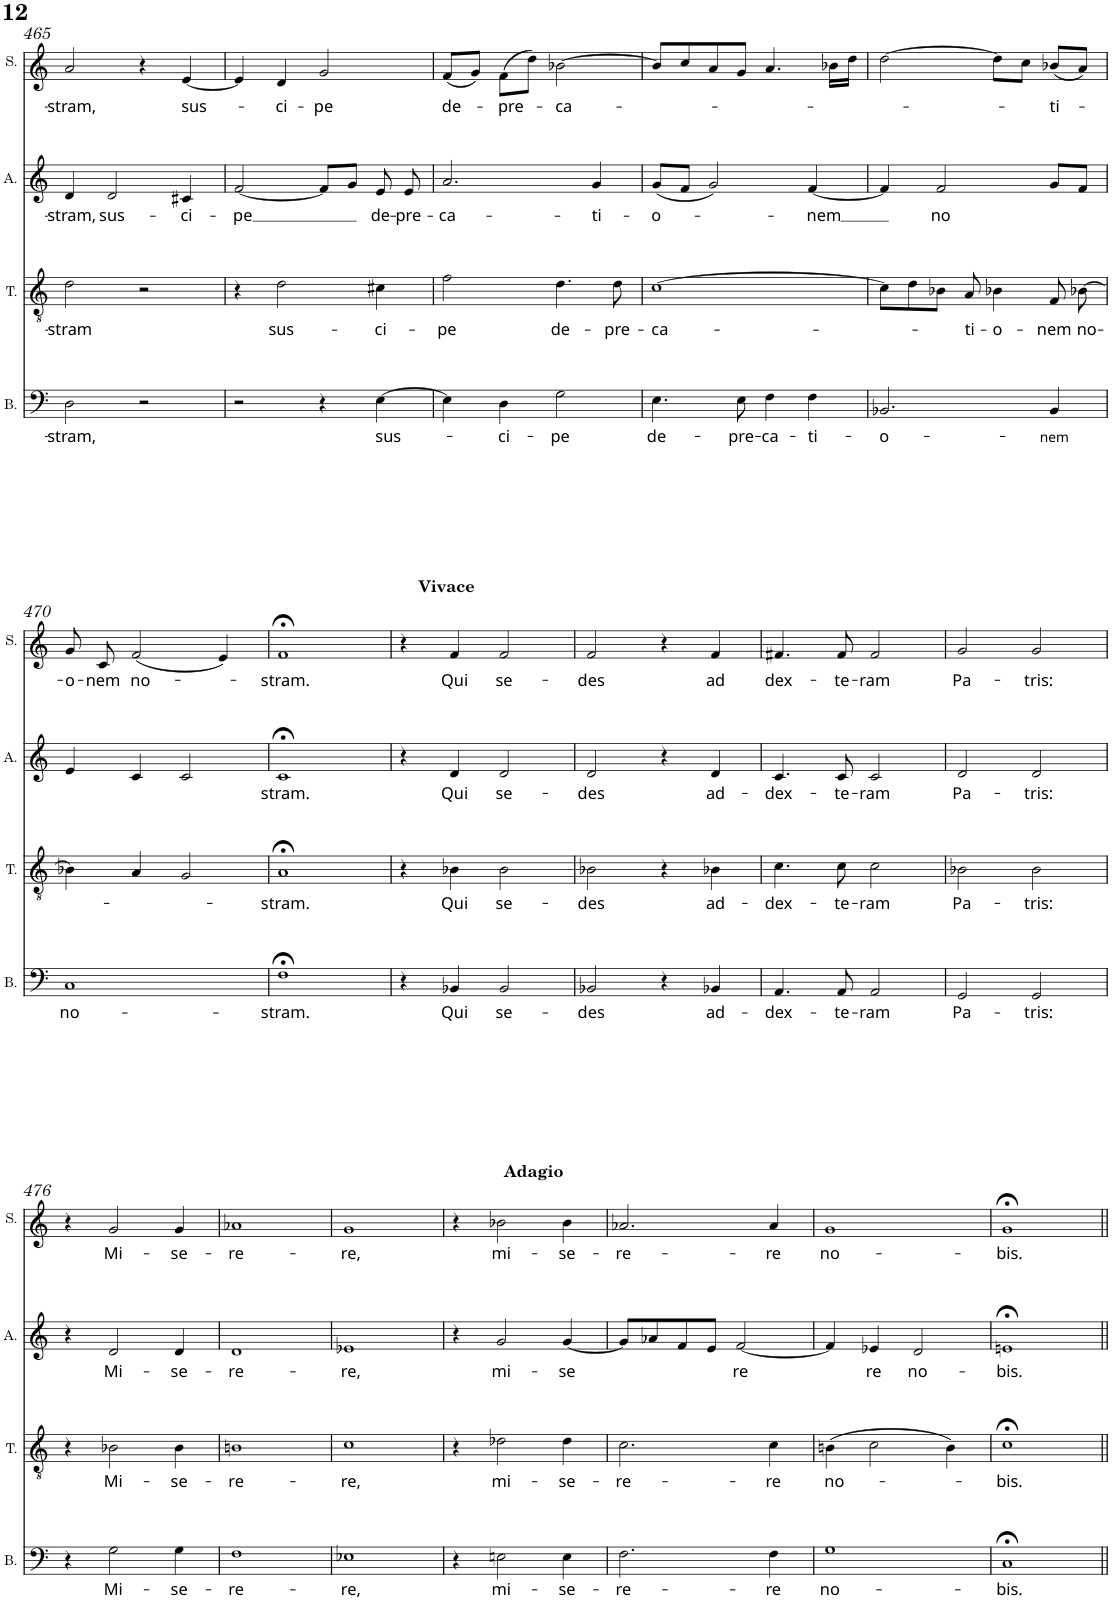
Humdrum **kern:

**kern	**text	**kern	**text	**kern	**text	**kern	**text
*part4	*part4	*part3	*part3	*part2	*part2	*part1	*part1
*staff4	*staff4	*staff3	*staff3	*staff2	*staff2	*staff1	*staff1
*I"Basse	*	*I"Tenor	*	*I"Alto	*	*I"Soprano	*
*I'B.	*	*I'T.	*	*I'A.	*	*I'S.	*
!!LO:PB:g=z
*clefF4	*	*clefGv2	*	*clefG2	*	*clefG2	*
*k[]	*	*k[]	*	*k[]	*	*k[]	*
*M4/4	*	*M4/4	*	*M4/4	*	*M4/4	*
*met(c)	*	*met(c)	*	*met(c)	*	*met(c)	*
=465	=465	=465	=465	=465	=465	=465	=465
!	!LO:LY:b	!	!LO:LY:b	!	!LO:LY:b	!	!LO:LY:b
2D\	-stram,	2d\	-stram	4d/	-stram,	2a/	-stram,
!	!	!	!	!	!LO:LY:b	!	!
.	.	.	.	2d/	sus-	.	.
2r	.	2r	.	.	.	4r	.
!	!	!	!	!	!LO:LY:b	!	!LO:LY:b
.	.	.	.	4c#X/	-ci-	[<4e/	sus-
=466	=466	=466	=466	=466	=466	=466	=466
!	!	!	!	!	!LO:LY:b	!	!
2r	.	4r	.	[<2f/	-pe	4e/]	.
!	!	!	!LO:LY:b	!	!	!	!LO:LY:b
.	.	2d\	sus-	.	.	4d/	-ci-
!	!	!	!	!	!	!	!LO:LY:b
4r	.	.	.	8f/L]	.	2g/	-pe
.	.	.	.	8g/J	.	.	.
!	!LO:LY:b	!	!LO:LY:b	!	!LO:LY:b	!	!
[4E\	sus-	4c#X\	-ci-	8e/	de-	.	.
!	!	!	!	!	!LO:LY:b	!	!
.	.	.	.	8e/	-pre-	.	.
=467	=467	=467	=467	=467	=467	=467	=467
!	!	!	!LO:LY:b	!	!LO:LY:b	!	!LO:LY:b
4E\]	.	2f\	-pe	2.a/	-ca-	(8f/L	de-
.	.	.	.	.	.	8g/J)	.
!	!LO:LY:b	!	!	!	!	!	!LO:LY:b
4D\	-ci-	.	.	.	.	(>8f\L	-pre-
.	.	.	.	.	.	8dd\J)	.
!	!LO:LY:b	!	!LO:LY:b	!	!	!	!LO:LY:b
2G\	-pe	4.d\	de-	.	.	[2b-X\	-ca-
!	!	!	!	!	!LO:LY:b	!	!
.	.	.	.	4g/	-ti-	.	.
!	!	!	!LO:LY:b	!	!	!	!
.	.	8d\	-pre-	.	.	.	.
=468	=468	=468	=468	=468	=468	=468	=468
!	!LO:LY:b	!	!LO:LY:b	!	!LO:LY:b	!	!
4.E\	de-	[1c	-ca-	(8g/L	-o-	8b-/L]	.
.	.	.	.	8f/J	.	8cc/	.
.	.	.	.	2g/)	.	8a/	.
!	!LO:LY:b	!	!	!	!	!	!
8E\	-pre-	.	.	.	.	8g/J	.
!	!LO:LY:b	!	!	!	!	!	!
4F\	-ca-	.	.	.	.	4.a/	.
!	!LO:LY:b	!	!	!	!LO:LY:b	!	!
4F\	-ti-	.	.	[4f/	-nem	.	.
.	.	.	.	.	.	16b-X\LL	.
.	.	.	.	.	.	16dd\JJ	.
=469	=469	=469	=469	=469	=469	=469	=469
!	!LO:LY:b	!	!	!	!	!	!
2.BB-X/	-o-	8c\L]	.	4f/]	.	[2dd\	.
.	.	8d\	.	.	.	.	.
!	!	!	!	!	!LO:LY:b	!	!
.	.	8B-X\J	.	2f/	no	.	.
!	!	!	!LO:LY:b	!	!	!	!
.	.	8A/	-ti-	.	.	.	.
!	!	!	!LO:LY:b	!	!	!	!
.	.	4B-X\	-o-	.	.	8dd\L]	.
.	.	.	.	.	.	8cc\J	.
!	!LO:LY:b	!	!LO:LY:b	!	!	!	!LO:LY:b
4BB-/	-nem	8F/	-nem	8g/L	.	(8b-X/L	-ti-
!	!	!	!LO:LY:b	!	!	!	!
.	.	[8B-X\	no-	8f/J	.	8a/J)	.
!!LO:LB:g=z
=470	=470	=470	=470	=470	=470	=470	=470
!	!LO:LY:b	!	!	!	!	!	!LO:LY:b
1C	no-	4B-X\]	.	4e/	.	8g/	-o-
!	!	!	!	!	!	!	!LO:LY:b
.	.	.	.	.	.	8c/	-nem
!	!	!	!	!	!	!	!LO:LY:b
.	.	4A/	.	4c/	.	(<2f/	no-
.	.	2G/	.	2c/	.	.	.
.	.	.	.	.	.	4e/)	.
=471	=471	=471	=471	=471	=471	=471	=471
!	!LO:LY:b	!	!LO:LY:b	!	!LO:LY:b	!	!LO:LY:b
1F;<	-stram.	1A;<	-stram.	1c;<	-stram.	1f;<	-stram.
=472	=472	=472	=472	=472	=472	=472	=472
!	!	!	!	!	!	!LO:TX:a:B:t=Vivace	!
4r	.	4r	.	4r	.	4r	.
!	!LO:LY:b	!	!LO:LY:b	!	!LO:LY:b	!	!LO:LY:b
4BB-X/	Qui	4B-X\	Qui	4d/	Qui	4f/	Qui
!	!LO:LY:b	!	!LO:LY:b	!	!LO:LY:b	!	!LO:LY:b
2BB-/	se-	2B-\	se-	2d/	se-	2f/	se-
=473	=473	=473	=473	=473	=473	=473	=473
!	!LO:LY:b	!	!LO:LY:b	!	!LO:LY:b	!	!LO:LY:b
2BB-X/	-des	2B-X\	-des	2d/	-des	2f/	-des
4r	.	4r	.	4r	.	4r	.
!	!LO:LY:b	!	!LO:LY:b	!	!LO:LY:b	!	!LO:LY:b
4BB-X/	ad-	4B-X\	ad-	4d/	ad-	4f/	ad
=474	=474	=474	=474	=474	=474	=474	=474
!	!LO:LY:b	!	!LO:LY:b	!	!LO:LY:b	!	!LO:LY:b
4.AA/	-dex-	4.c\	-dex-	4.c/	-dex-	4.f#X/	dex-
!	!LO:LY:b	!	!LO:LY:b	!	!LO:LY:b	!	!LO:LY:b
8AA/	-te-	8c\	-te-	8c/	-te-	8f#/	-te-
!	!LO:LY:b	!	!LO:LY:b	!	!LO:LY:b	!	!LO:LY:b
2AA/	-ram	2c\	-ram	2c/	-ram	2f#/	-ram
=475	=475	=475	=475	=475	=475	=475	=475
!	!LO:LY:b	!	!LO:LY:b	!	!LO:LY:b	!	!LO:LY:b
2GG/	Pa-	2B-X\	Pa-	2d/	Pa-	2g/	Pa-
!	!LO:LY:b	!	!LO:LY:b	!	!LO:LY:b	!	!LO:LY:b
2GG/	-tris:	2B-\	-tris:	2d/	-tris:	2g/	-tris:
!!LO:LB:g=z
=476	=476	=476	=476	=476	=476	=476	=476
4r	.	4r	.	4r	.	4r	.
!	!LO:LY:b	!	!LO:LY:b	!	!LO:LY:b	!	!LO:LY:b
2G\	Mi-	2B-X\	Mi-	2d/	Mi-	2g/	Mi-
!	!LO:LY:b	!	!LO:LY:b	!	!LO:LY:b	!	!LO:LY:b
4G\	-se-	4B-\	-se-	4d/	-se-	4g/	-se-
=477	=477	=477	=477	=477	=477	=477	=477
!	!LO:LY:b	!	!LO:LY:b	!	!LO:LY:b	!	!LO:LY:b
1F	-re-	1Bn	-re-	1d	-re-	1a-X	-re-
=478	=478	=478	=478	=478	=478	=478	=478
!	!LO:LY:b	!	!LO:LY:b	!	!LO:LY:b	!	!LO:LY:b
1E-X	-re,	1c	-re,	1e-X	-re,	1g	-re,
=479	=479	=479	=479	=479	=479	=479	=479
4r	.	4r	.	4r	.	4r	.
!	!	!	!	!	!	!LO:TX:a:B:t=Adagio	!
!	!LO:LY:b	!	!LO:LY:b	!	!LO:LY:b	!	!LO:LY:b
2En\	mi-	2d-X\	mi-	2g/	mi-	2b-X\	mi-
!	!LO:LY:b	!	!LO:LY:b	!	!LO:LY:b	!	!LO:LY:b
4E\	-se-	4d-\	-se-	[<4g/	-se	4b-\	-se-
=480	=480	=480	=480	=480	=480	=480	=480
!	!LO:LY:b	!	!LO:LY:b	!	!	!	!LO:LY:b
2.F\	-re-	2.c\	-re-	8g/L]	.	2.a-X/	-re-
.	.	.	.	8a-X/	.	.	.
.	.	.	.	8f/	.	.	.
.	.	.	.	8e/J	.	.	.
!	!	!	!	!	!LO:LY:b	!	!
.	.	.	.	[2f/	-re	.	.
!	!LO:LY:b	!	!LO:LY:b	!	!	!	!LO:LY:b
4F\	-re	4c\	-re	.	.	4a-/	-re
=481	=481	=481	=481	=481	=481	=481	=481
!	!LO:LY:b	!	!LO:LY:b	!	!	!	!LO:LY:b
1G	no-	(4Bn\	no-	4f/]	.	1g	no-
!	!	!	!	!	!LO:LY:b	!	!
.	.	2c\	.	4e-X/	-re	.	.
!	!	!	!	!	!LO:LY:b	!	!
.	.	.	.	2d/	no-	.	.
.	.	4B\)	.	.	.	.	.
=482	=482	=482	=482	=482	=482	=482	=482
!	!LO:LY:b	!	!LO:LY:b	!	!LO:LY:b	!	!LO:LY:b
1C;<	-bis.	1c;<	-bis.	1en;<	-bis.	1g;<	-bis.
=||	=||	=||	=||	=||	=||	=||	=||
*-	*-	*-	*-	*-	*-	*-	*-
